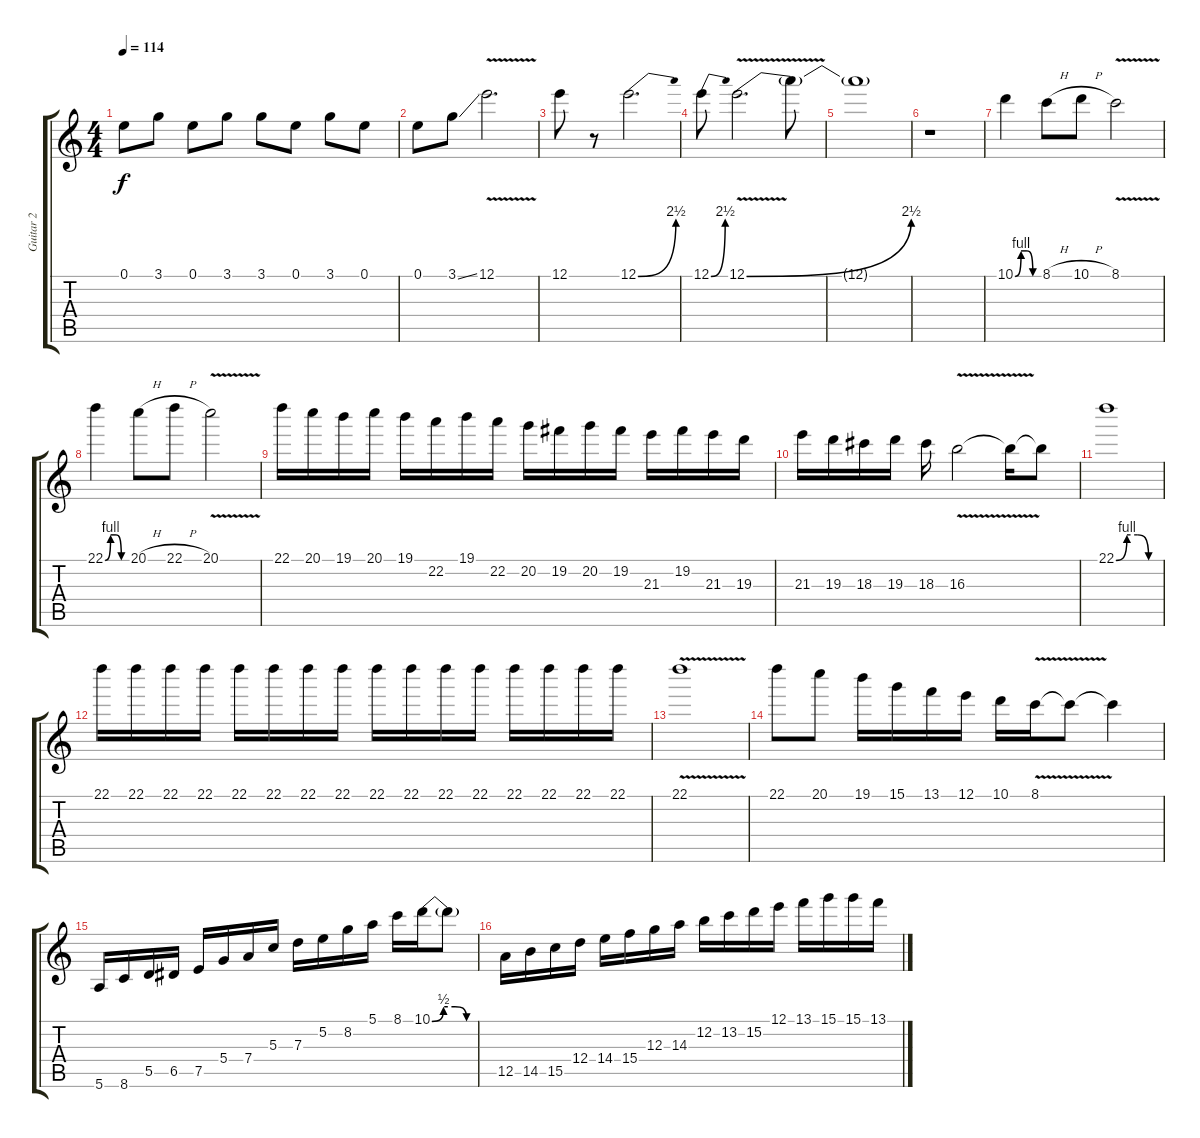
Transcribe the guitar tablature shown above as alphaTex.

\track ("Guitar 2" "Guitar 2") {instrument overdrivenguitar}
\staff {score tabs}
\tuning (E4 B3 G3 D3 A2 E2) {hide}
\ts (4 4)
\tempo 114
\clef g2
\ks c
0.1.8{dy f} 3.1.8 0.1.8 3.1.8 3.1.8 0.1.8 3.1.8 0.1.8 |
0.1.8 3.1{ss}.8 12.1{v}.2{d} |
12.1.8 r.8 12.1{be (bend 0 0 60 10)}.2{d} |
12.1{be (bend 0 0 60 10)}.8 12.1{be (bend 0 0 60 10) v}.2{d} 12.1{t}.8 |
12.1{t}.1 |
r.1 |
10.1{be (custom 0 0 15 4 30 4 45 0 60 0)}.4 8.1{h}.8 10.1{h}.8 8.1{v}.2 |
22.1{be (custom 0 0 15 4 30 4 45 0 60 0)}.4 20.1{h}.8 22.1{h}.8 20.1{v}.2 |
22.1.16 20.1.16 19.1.16 20.1.16 19.1.16 22.2.16 19.1.16 22.2.16 20.2.16 19.2.16 20.2.16 19.2.16 21.3.16 19.2.16 21.3.16 19.3.16 |
21.3.16 19.3.16 18.3.16 19.3.16 18.3.16 16.3{v}.2 16.3{t}.16 16.3{t}.8 |
22.1{be (custom 0 0 15 4 30 4 45 0 60 0)}.1 |
22.1.16 22.1.16 22.1.16 22.1.16 22.1.16 22.1.16 22.1.16 22.1.16 22.1.16 22.1.16 22.1.16 22.1.16 22.1.16 22.1.16 22.1.16 22.1.16 |
22.1{v}.1 |
22.1.8 20.1.8 19.1.16 15.1.16 13.1.16 12.1.16 10.1.16 8.1{v}.16 8.1{t}.8 8.1{t}.4 |
5.6.16 8.6.16 5.5.16 6.5.16 7.5.16 5.4.16 7.4.16 5.3.16 7.3.16 5.2.16 8.2.16 5.1.16 8.1.16 10.1{be (custom 0 0 15 2 30 2 45 0 60 0)}.16 10.1{t}.8 |
12.5.16 14.5.16 15.5.16 12.4.16 14.4.16 15.4.16 12.3.16 14.3.16 12.2.16 13.2.16 15.2.16 12.1.16 13.1.16 15.1.16 15.1.16 13.1.16
